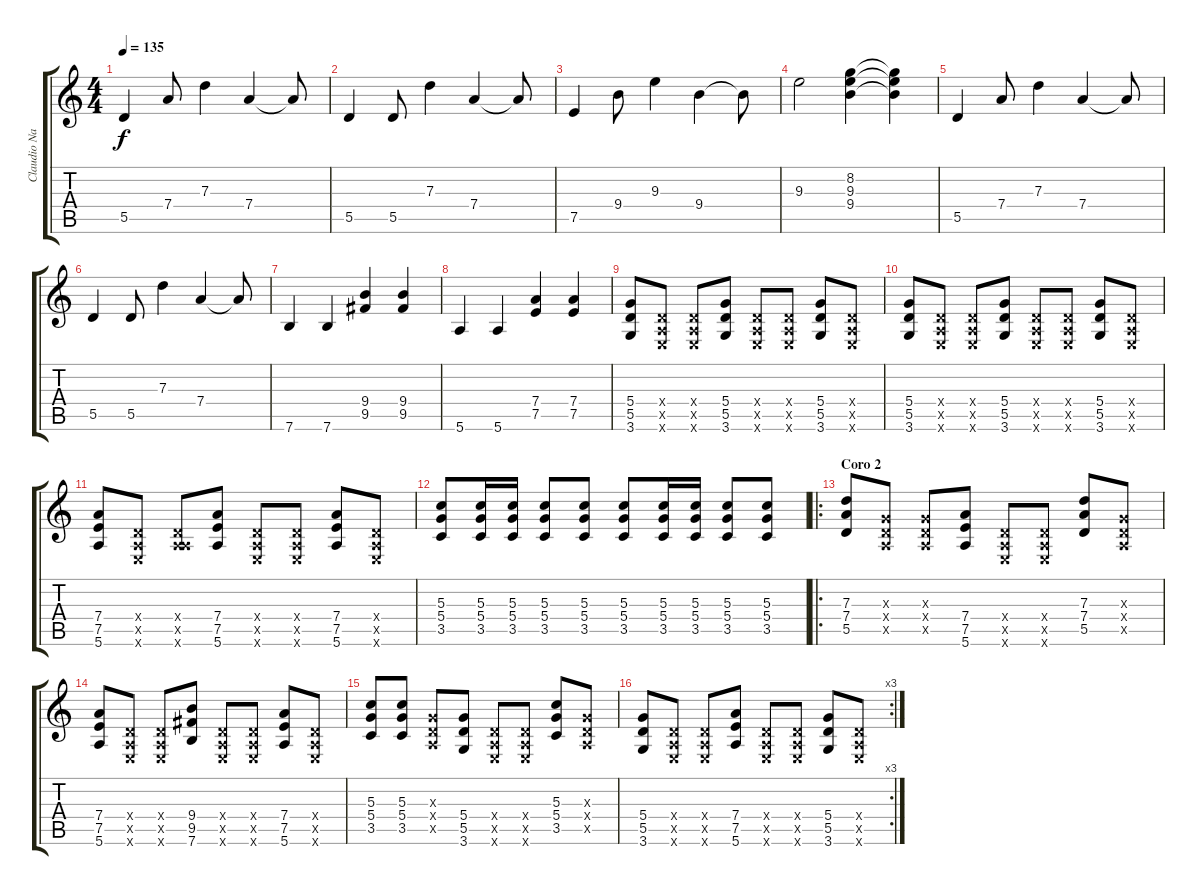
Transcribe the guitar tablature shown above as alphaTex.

\track ("Claudio Narea" "Claudio Na") {instrument distortionguitar}
\staff {score tabs}
\tuning (E4 B3 G3 D3 A2 E2) {hide}
\ts (4 4)
\tempo 135
\clef g2
\ks c
5.5.4{dy f} 7.4.8 7.3.4 7.4.4 7.4{t}.8 |
5.5.4 5.5.8 7.3.4 7.4.4 7.4{t}.8 |
7.5.4 9.4.8 9.3.4 9.4.4 9.4{t}.8 |
9.3.2 (8.2 9.3 9.4).4 (8.2{t} 9.3{t} 9.4{t}).4 |
5.5.4 7.4.8 7.3.4 7.4.4 7.4{t}.8 |
5.5.4 5.5.8 7.3.4 7.4.4 7.4{t}.8 |
7.6.4 7.6.4 (9.4 9.5).4 (9.4 9.5).4 |
5.6.4 5.6.4 (7.4 7.5).4 (7.4 7.5).4 |
(5.4 5.5 3.6).8 (0.4{x} 0.5{x} 0.6{x}).8 (0.4{x} 0.5{x} 0.6{x}).8 (5.4 5.5 3.6).8 (0.4{x} 0.5{x} 0.6{x}).8 (0.4{x} 0.5{x} 0.6{x}).8 (5.4 5.5 3.6).8 (0.4{x} 0.5{x} 0.6{x}).8 |
(5.4 5.5 3.6).8 (0.4{x} 0.5{x} 0.6{x}).8 (0.4{x} 0.5{x} 0.6{x}).8 (5.4 5.5 3.6).8 (0.4{x} 0.5{x} 0.6{x}).8 (0.4{x} 0.5{x} 0.6{x}).8 (5.4 5.5 3.6).8 (0.4{x} 0.5{x} 0.6{x}).8 |
(7.4 7.5 5.6).8 (0.4{x} 0.5{x} 0.6{x}).8 (0.4{x} 0.5{x} 5.6{x}).8 (7.4 7.5 5.6).8 (0.4{x} 0.5{x} 0.6{x}).8 (0.4{x} 0.5{x} 0.6{x}).8 (7.4 7.5 5.6).8 (0.4{x} 0.5{x} 0.6{x}).8 |
(5.3 5.4 3.5).8 (5.3 5.4 3.5).16 (5.3 5.4 3.5).16 (5.3 5.4 3.5).8 (5.3 5.4 3.5).8 (5.3 5.4 3.5).8 (5.3 5.4 3.5).16 (5.3 5.4 3.5).16 (5.3 5.4 3.5).8 (5.3 5.4 3.5).8 |
\ro
\section ("" "Coro 2")
(7.3 7.4 5.5).8 (0.3{x} 0.4{x} 0.5{x}).8 (0.3{x} 0.4{x} 0.5{x}).8 (7.4 7.5 5.6).8 (0.4{x} 0.5{x} 0.6{x}).8 (0.4{x} 0.5{x} 0.6{x}).8 (7.3 7.4 5.5).8 (0.3{x} 0.4{x} 0.5{x}).8 |
(7.4 7.5 5.6).8 (0.4{x} 0.5{x} 0.6{x}).8 (0.4{x} 0.5{x} 0.6{x}).8 (9.4 9.5 7.6).8 (0.4{x} 0.5{x} 0.6{x}).8 (0.4{x} 0.5{x} 0.6{x}).8 (7.4 7.5 5.6).8 (0.4{x} 0.5{x} 0.6{x}).8 |
(5.3 5.4 3.5).8 (5.3 5.4 3.5).8 (0.3{x} 0.4{x} 0.5{x}).8 (5.4 5.5 3.6).8 (0.4{x} 0.5{x} 0.6{x}).8 (0.4{x} 0.5{x} 0.6{x}).8 (5.3 5.4 3.5).8 (0.3{x} 0.4{x} 0.5{x}).8 |
\rc 3
(5.4 5.5 3.6).8 (0.4{x} 0.5{x} 0.6{x}).8 (0.4{x} 0.5{x} 0.6{x}).8 (7.4 7.5 5.6).8 (0.4{x} 0.5{x} 0.6{x}).8 (0.4{x} 0.5{x} 0.6{x}).8 (5.4 5.5 3.6).8 (0.4{x} 0.5{x} 0.6{x}).8
